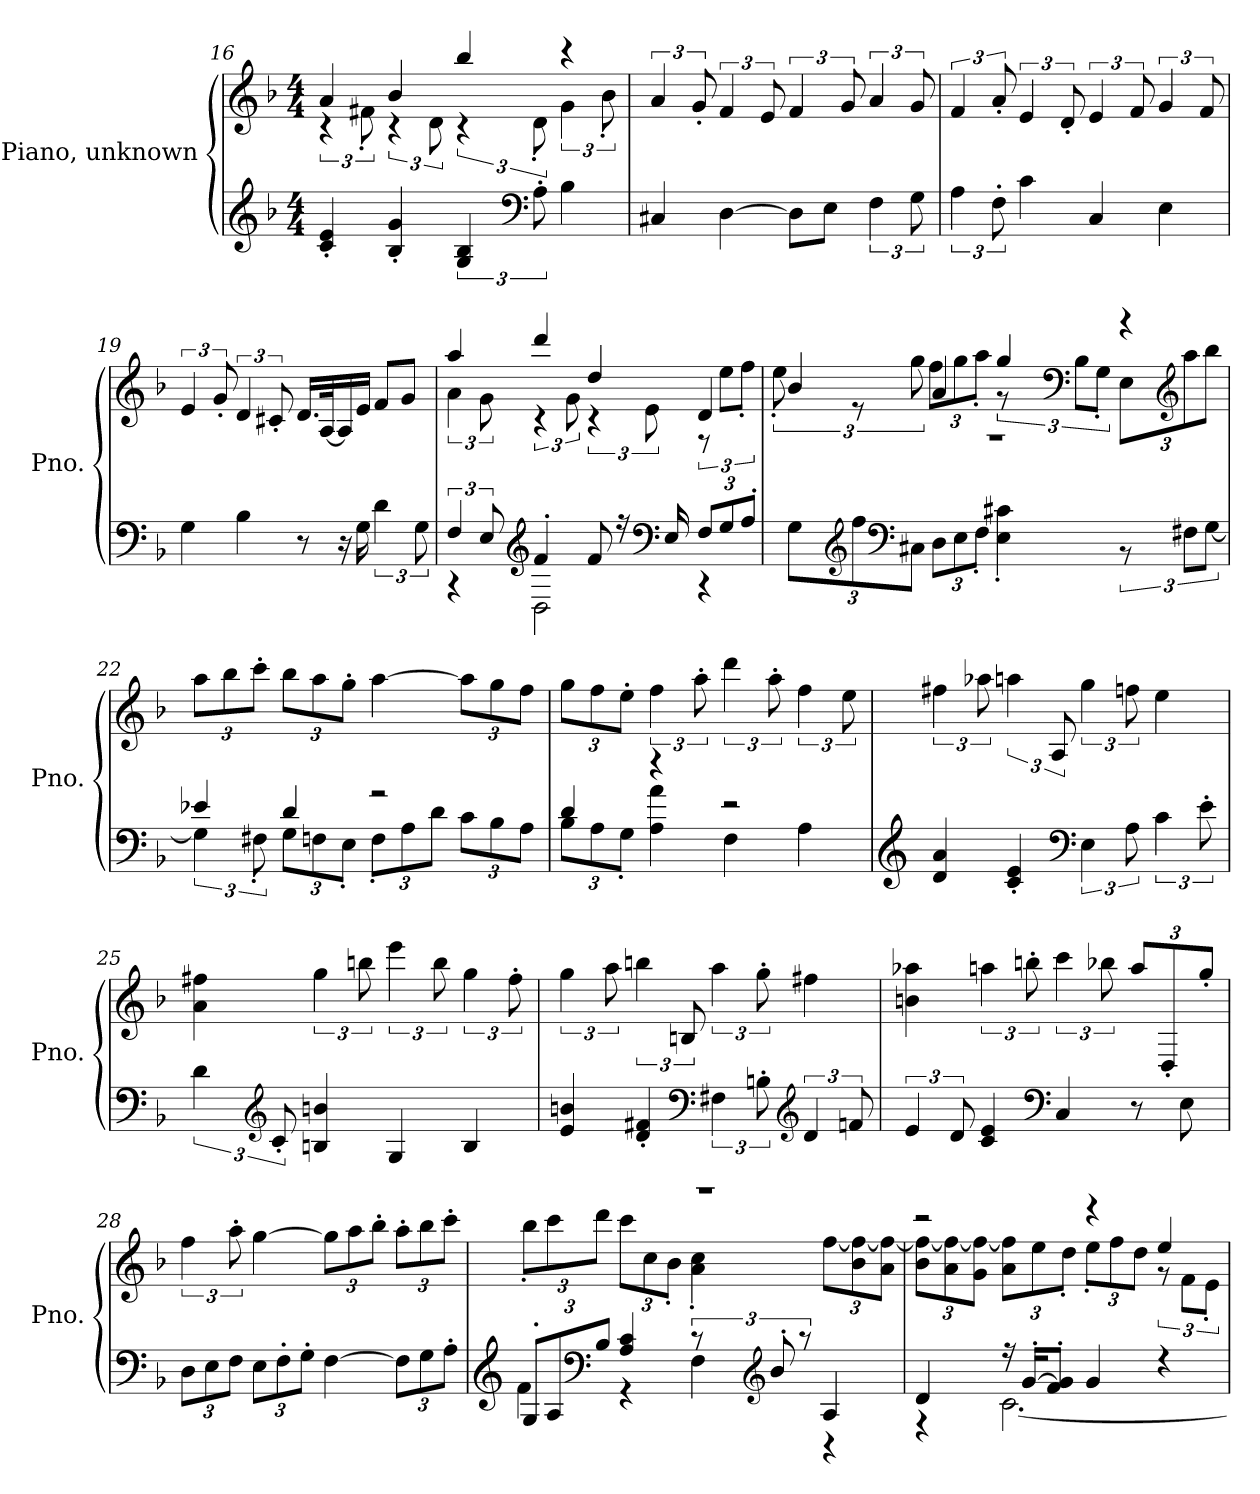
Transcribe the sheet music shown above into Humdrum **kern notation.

**kern	**kern
*part1	*part1
*staff2	*staff1
*I"Piano, unknown	*
*I'Pno.	*
*clefG2	*clefG2
*k[b-]	*k[b-]
*M4/4	*M4/4
=16	=16
*	*^
4c/' 4e/'	4a/	6r
.	.	12f#X'\
4B-/' 4g/'	4b-/	6r
.	.	12d\
6G/ 6B-/	4bb-/	6r
*clefF4	*	*
12A'\	.	12d'\
4B-\	4r	6g\
.	.	12b-'\
*	*v	*v
=17	=17
4C#X/	6a/
.	12g'/
[4D\	6f/
.	12e/
8D\L]	6f/
8E\J	.
.	12g/
6F\	6a/
12G\	12g/
!!LO:LB:g=z
=18	=18
6A\	6f/
12F'\	12a'/
4c\	6e/
.	12d'/
4C/	6e/
.	12f/
4E\	6g/
.	12f/
=19	=19
4G\	6e/
.	12g'/
4B-\	6d/
.	12c#X'/
8r	16.d/LL
.	[32A/K
16r	16A/]
16G\	16e/JJ
6d\	8f/L
.	8g/J
12G\	.
=20	=20
*^	*^
6F/	4r	4aa/	6a\
12E/	.	.	12g\
*clefG2	*	*	*
4f'/	2D\	4ddd/	6r
.	.	.	12g\
8f/	.	4dd/	6r
16r	.	.	.
.	.	.	12e\
*clefF4	*	*	*
16E/	.	.	.
*Xbrackettup	*	*	*
12F/L	4r	4d/	12r
12G/	.	.	12ee\L
12A'/J	.	.	12ff'\J
!!LO:PB:g=z	!!
=21	=21	=21	=21
1r	12G\L	4b-/	12ee'\
*clefG2	*	*	*
.	12ff\	.	12r
*clefF4	*	*	*
.	12C#X\J	.	12gg\
*	*	*	*Xbrackettup
.	12D\L	4a/	12ff\L
.	12E\	.	12gg\
.	12F'\J	.	12aa'\J
*	*	*	*brackettup
.	4E\' 4c#X\'	4gg/	12r
*	*	*clefF4	*
.	.	.	12B-\L
.	.	.	12G'\J
*	*brackettup	*	*Xbrackettup
.	12r	4r	12E\L
*	*	*clefG2	*
.	12F#X\L	.	12aa\
.	[12G\J	.	12bb-\J
*	*	*v	*v
=22	=22	=22
4e-X/	6G\]	12aa\L
.	.	12bb-\
.	12F#X'\	12ccc'\J
*	*Xbrackettup	*
4d/	12G\L	12bb-\L
.	12Fn\	12aa\
.	12E'\J	12gg'\J
2r	12F'\L	[4aa\
.	12A\	.
.	12d\J	.
.	12c\L	12aa\L]
.	12B-\	12gg\
.	12A\J	12ff\J
!!LO:LB:g=z
=23	=23	=23
4d/	12B-\L	12gg\L
.	12A\	12ff\
.	12G'\J	12ee'\J
*	*	*brackettup
4r	4A\ 4a\	6ff\
.	.	12aa'\
2r	4F\	6ddd\
.	.	12aa'\
.	4A\	6ff\
.	.	12ee\
*v	*v	*
=24	=24
*clefG2	*
4d/ 4a/	6ff#X\
.	12aa-X\
4c/' 4e/'	6aan\
.	12A/
*clefF4	*
*brackettup	*
6E\	6gg\
12A\	12ffn\
6c\	4ee\
12e'\	.
=25	=25
6d\	4a\ 4ff#X\
*clefG2	*
12c'/	.
4Bn/ 4bn/	6gg\
.	12bbn\
4G/	6eee\
.	12bb\
4B/	6gg\
.	12ff#'\
!!LO:LB:g=z
=26	=26
4e/ 4bn/	6gg\
.	12aa\
4d/' 4f#X/'	6bbn\
.	12Bn/
*clefF4	*
6F#X\	6aa\
12Bn'\	12gg'\
*clefG2	*
6d/	4ff#X\
12fn/	.
=27	=27
6e/	4bn\ 4aa-X\
12d/	.
4c/ 4e/	6aan\
.	12bbn'\
*clefF4	*
4C/	6ccc\
.	12bb-X\
*	*Xbrackettup
8r	12aa/L
.	12D'/
8E\	.
.	12gg'/J
=28	=28
*Xbrackettup	*brackettup
12D\L	6ff\
12E\	.
12F\J	12aa'\
12E\L	[4gg\
12F'\	.
12G'\J	.
*	*Xbrackettup
[4F\	12gg\L]
.	12aa\
.	12bb-'\J
12F\L]	12aa'\L
12G\	12bb-\
12A'\J	12ccc'\J
!!LO:LB:g=z
=29	=29
*clefG2	*
*^	*^
12G'/L	4f\	1r	12bb-'\L
12A/	.	.	12ccc\
*clefF4	*	*	*
12B-/J	.	.	12ddd\J
4A/ 4c/	4r	.	12ccc\L
.	.	.	12cc\
.	.	.	12b-'\J
*brackettup	*	*	*
12r	4F\	.	4a\' 4cc\'
*clefG2	*	*	*
12b-'/	.	.	.
12r	.	.	.
4A/	4r	.	[12ff\L
.	.	.	12b-\ 12ff\_
.	.	.	12a\ 12ff\_J
=30	=30	=30	=30
4d/	4r	2r	12b-\ 12ff\_L
.	.	.	12a\ 12ff\_
.	.	.	12g\ 12ff\_J
16r	[2.c\	.	12a\ 12ff\]L
[16g'/KL	.	.	.
.	.	.	12ee\
8f/' 8g/]'J	.	.	.
.	.	.	12dd'\J
4g/	.	4r	12ee'\L
.	.	.	12ff\
.	.	.	12dd\J
*	*	*	*brackettup
4r	.	4ee/	12r
.	.	.	12f\L
.	.	.	12e'\J
*v	*v	*	*
*	*v	*v
=	=
*-	*-
